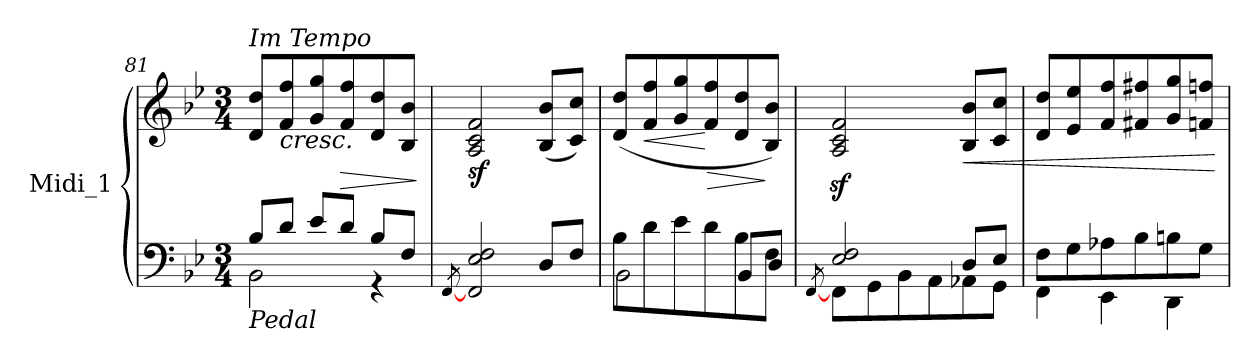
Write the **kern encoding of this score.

**kern	**kern	**dynam
*part1	*part1	*part1
*staff2	*staff1	*staff1/2
*I"Midi_1	*	*
*clefF4	*clefG2	*
*k[b-e-]	*k[b-e-]	*
*B-:	*B-:	*
*M3/4	*M3/4	*
=81	=81	=81
*^	*^	*
!	!	!LO:TX:a:i:t=Im Tempo	!	!
!LO:TX:b:i:t=Pedal	!	!	!	!
8B-/L	2BB-\	8d/ 8dd/L	2ryy	.
!	!	!	!	!LO:HP:b
8d/J	.	8f/ 8ff/	.	<
8e-/L	.	8g/ 8gg/	.	.
!	!	!	!	!LO:HP:b
8d/J	.	8f/ 8ff/	.	>
8B-/L	4r	8d/ 8dd/	4ryy	[
8F/J	.	8B-/ 8b-/J	.	.
*v	*v	*	*	*
*	*v	*v	*
.	.	]
!!LO:LB:g=z
=82	=82	=82
[8qFF/	.	.
*^	*^	*
!	!	!	!	!LO:DY:b
2FF/ 2E-/ 2F/	2ryy	2A/ 2c/ 2f/	2ryy	sf
8D/L	4ryy	(>8B-/ 8b-/L	4ryy	.
8F/J	.	8c/ 8cc/J)	.	.
*	*	*v	*v	*
!!LO:LB:g=z
=83	=83	=83	=83
8B-\L	2BB-\	(>8d/ 8dd/L	.
!	!	!	!LO:HP:b
8d\	.	8f/ 8ff/	<
8e-\	.	8g/ 8gg/	.
!	!	!	!LO:HP:n=1:b
8d\	.	8f/ 8ff/	[ >
8B-\	8BB-/L	8d/ 8dd/	.
8F\J	8D/J	8B-/ 8b-/J)	]
=84	=84	=84	=84
.	[8qFF/	.	.
2E-/ 2F/	8FF\L	2A/z< 2c/z< 2f/z<	.
.	8GG\	.	.
.	8BB-\	.	.
.	8AA\	.	.
!	!	!	!LO:HP:b
8D/L	8AA-X\	8B-/ 8b-/L	<
8E-/J	8GG\J	8c/ 8cc/J	.
=85	=85	=85	=85
8F\L	4FF\	8d/ 8dd/L	.
8G\	.	8e-/ 8ee-/	.
8A-X\	4EE-\	8f/ 8ff/	.
8B-\	.	8f#X/ 8ff#X/	.
8Bn\	4DD\	8g/ 8gg/	.
8G\J	.	8fn/ 8ffn/J	.
*v	*v	*	*
.	.	[
=	=	=
*-	*-	*-
